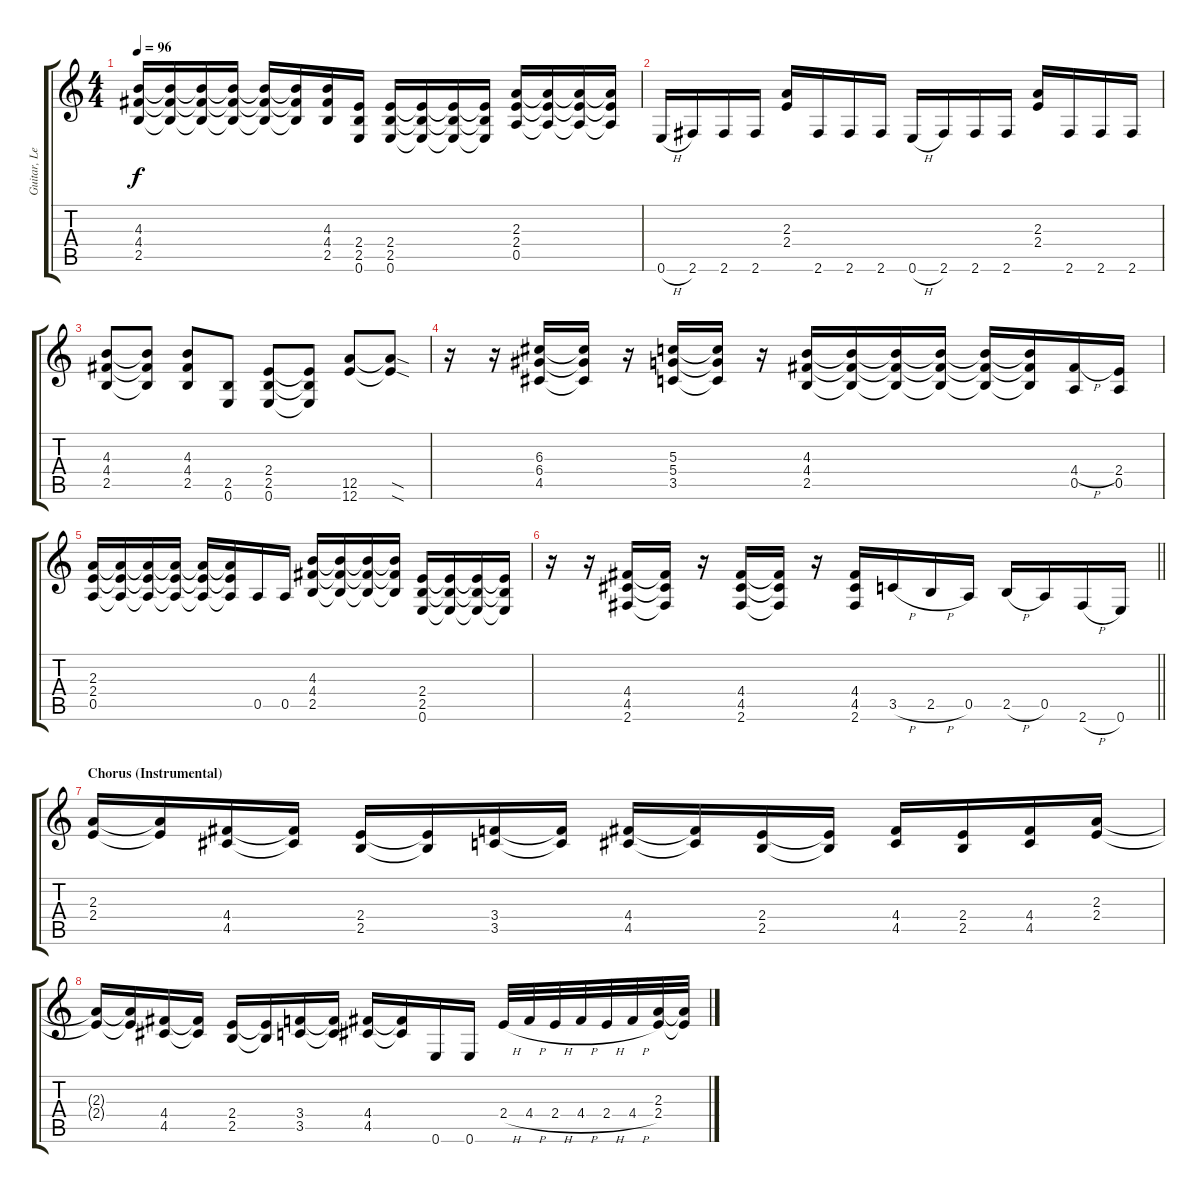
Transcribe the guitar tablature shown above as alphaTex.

\track ("Guitar, Lead" "Guitar, Le") {instrument overdrivenguitar}
\staff {score tabs}
\tuning (E4 B3 G3 D3 A2 E2) {hide}
\ts (4 4)
\tempo 96
\clef g2
\ks c
(4.3 4.4 2.5).16{dy f} (4.3{t} 4.4{t} 2.5{t}).16 (4.3{t} 4.4{t} 2.5{t}).16 (4.3{t} 4.4{t} 2.5{t}).16 (4.3{t} 4.4{t} 2.5{t}).16 (4.3{t} 4.4{t} 2.5{t}).16 (4.3 4.4 2.5).16 (2.4 2.5 0.6).16 (2.4 2.5 0.6).16 (2.4{t} 2.5{t} 0.6{t}).16 (2.4{t} 2.5{t} 0.6{t}).16 (2.4{t} 2.5{t} 0.6{t}).16 (2.3 2.4 0.5).16 (2.3{t} 2.4{t} 0.5{t}).16 (2.3{t} 2.4{t} 0.5{t}).16 (2.3{t} 2.4{t} 0.5{t}).16 |
0.6{h}.16 2.6.16 2.6.16 2.6.16 (2.3 2.4).16 2.6.16 2.6.16 2.6.16 0.6{h}.16 2.6.16 2.6.16 2.6.16 (2.3 2.4).16 2.6.16 2.6.16 2.6.16 |
(4.3 4.4 2.5).8 (4.3{t} 4.4{t} 2.5{t}).8 (4.3 4.4 2.5).8 (2.5 0.6).8 (2.4 2.5 0.6).8 (2.4{t} 2.5{t} 0.6{t}).8 (12.5 12.6).8 (12.5{sod t} 12.6{sod t}).8 |
r.16 r.16 (6.3 6.4 4.5).16 (6.3{t} 6.4{t} 4.5{t}).16 r.16 (5.3 5.4 3.5).16 (5.3{t} 5.4{t} 3.5{t}).16 r.16 (4.3 4.4 2.5).16 (4.3{t} 4.4{t} 2.5{t}).16 (4.3{t} 4.4{t} 2.5{t}).16 (4.3{t} 4.4{t} 2.5{t}).16 (4.3{t} 4.4{t} 2.5{t}).16 (4.3{t} 4.4{t} 2.5{t}).16 (4.4{h} 0.5).16 (2.4 0.5).16 |
(2.3 2.4 0.5).16 (2.3{t} 2.4{t} 0.5{t}).16 (2.3{t} 2.4{t} 0.5{t}).16 (2.3{t} 2.4{t} 0.5{t}).16 (2.3{t} 2.4{t} 0.5{t}).16 (2.3{t} 2.4{t} 0.5{t}).16 0.5.16 0.5.16 (4.3 4.4 2.5).16 (4.3{t} 4.4{t} 2.5{t}).16 (4.3{t} 4.4{t} 2.5{t}).16 (4.3{t} 4.4{t} 2.5{t}).16 (2.4 2.5 0.6).16 (2.4{t} 2.5{t} 0.6{t}).16 (2.4{t} 2.5{t} 0.6{t}).16 (2.4{t} 2.5{t} 0.6{t}).16 |
\barLineRight lightlight
r.16 r.16 (4.4 4.5 2.6).16 (4.4{t} 4.5{t} 2.6{t}).16 r.16 (4.4 4.5 2.6).16 (4.4{t} 4.5{t} 2.6{t}).16 r.16 (4.4 4.5 2.6).16 3.5{h}.16 2.5{h}.16 0.5.16 2.5{h}.16 0.5.16 2.6{h}.16 0.6.16 |
\section ("" "Chorus (Instrumental)")
(2.3 2.4).16 (2.3{t} 2.4{t}).16 (4.4 4.5).16 (4.4{t} 4.5{t}).16 (2.4 2.5).16 (2.4{t} 2.5{t}).16 (3.4 3.5).16 (3.4{t} 3.5{t}).16 (4.4 4.5).16 (4.4{t} 4.5{t}).16 (2.4 2.5).16 (2.4{t} 2.5{t}).16 (4.4 4.5).16 (2.4 2.5).16 (4.4 4.5).16 (2.3 2.4).16 |
(2.3{t} 2.4{t}).16 (2.3{t} 2.4{t}).16 (4.4 4.5).16 (4.4{t} 4.5{t}).16 (2.4 2.5).16 (2.4{t} 2.5{t}).16 (3.4 3.5).16 (3.4{t} 3.5{t}).16 (4.4 4.5).16 (4.4{t} 4.5{t}).16 0.6.16 0.6.16 2.4{h}.32 4.4{h}.32 2.4{h}.32 4.4{h}.32 2.4{h}.32 4.4{h}.32 (2.3 2.4).32 (2.3{t} 2.4{t}).32
